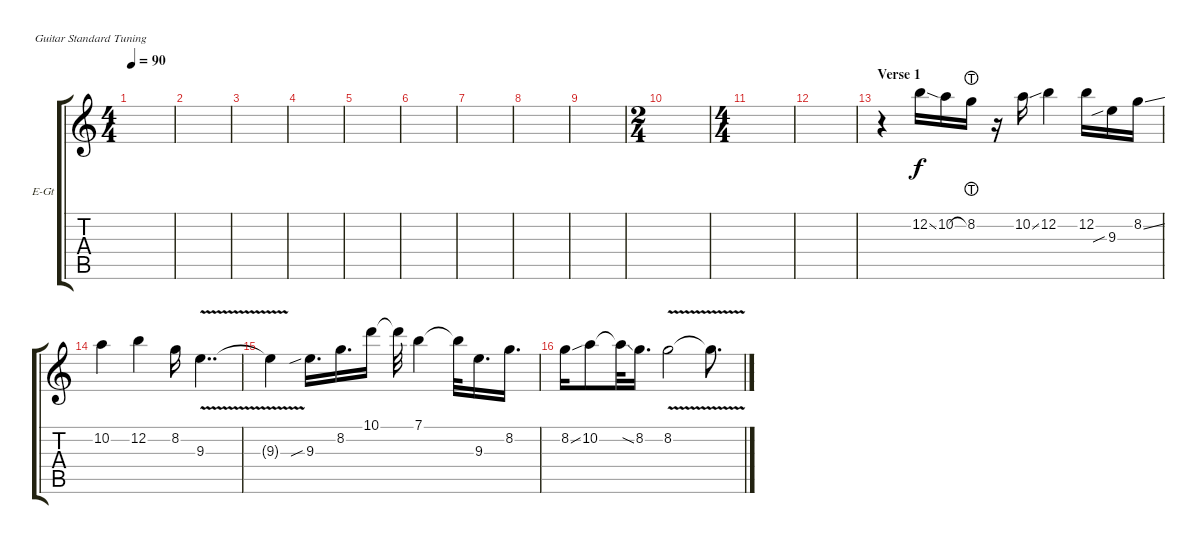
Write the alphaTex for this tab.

\defaultSystemsLayout 4
\bracketExtendMode groupsimilarinstruments
\firstSystemTrackNameOrientation horizontal
\otherSystemsTrackNameOrientation horizontal
\track ("EVO (Neck Pickup)" "E-Gt") {instrument overdrivenguitar}
\staff {score tabs}
\tuning (E4 B3 G3 D3 A2 E2)
\ts (4 4)
\tempo 90
\clef g2
\ks c
|
\scale
0.485477 |
\scale
0.257261 |
\scale
0.257261 |
\scale
0.333333 |
\scale
0.333333 |
\scale
0.333333 |
\scale
0.333333 |
\scale
0.333333 |
\ts (2 4)
|
\ts (4 4)
\scale
0.333333 |
|
\section ("" "Verse 1")
r.4 12.2{ss}.16 10.2.16 8.2{lht}.16 r.16 10.2{ss}.16 12.2.4 12.2.16 9.3{sib}.16 8.2{ss}.16 |
10.2.4 12.2.4 8.2.16 9.3{v}.4{dd} |
9.3{v t}.4 9.3{sib}.16{d} 8.2.16{d} 10.1.16 10.1{t}.32 7.1.4 7.1{t}.32 9.3.16{d} 8.2.16{d} |
8.2{ss}.16 10.2.8 10.2{ss t}.32 8.2.16{d} 8.2{v}.2 8.2{t}.8{d}
